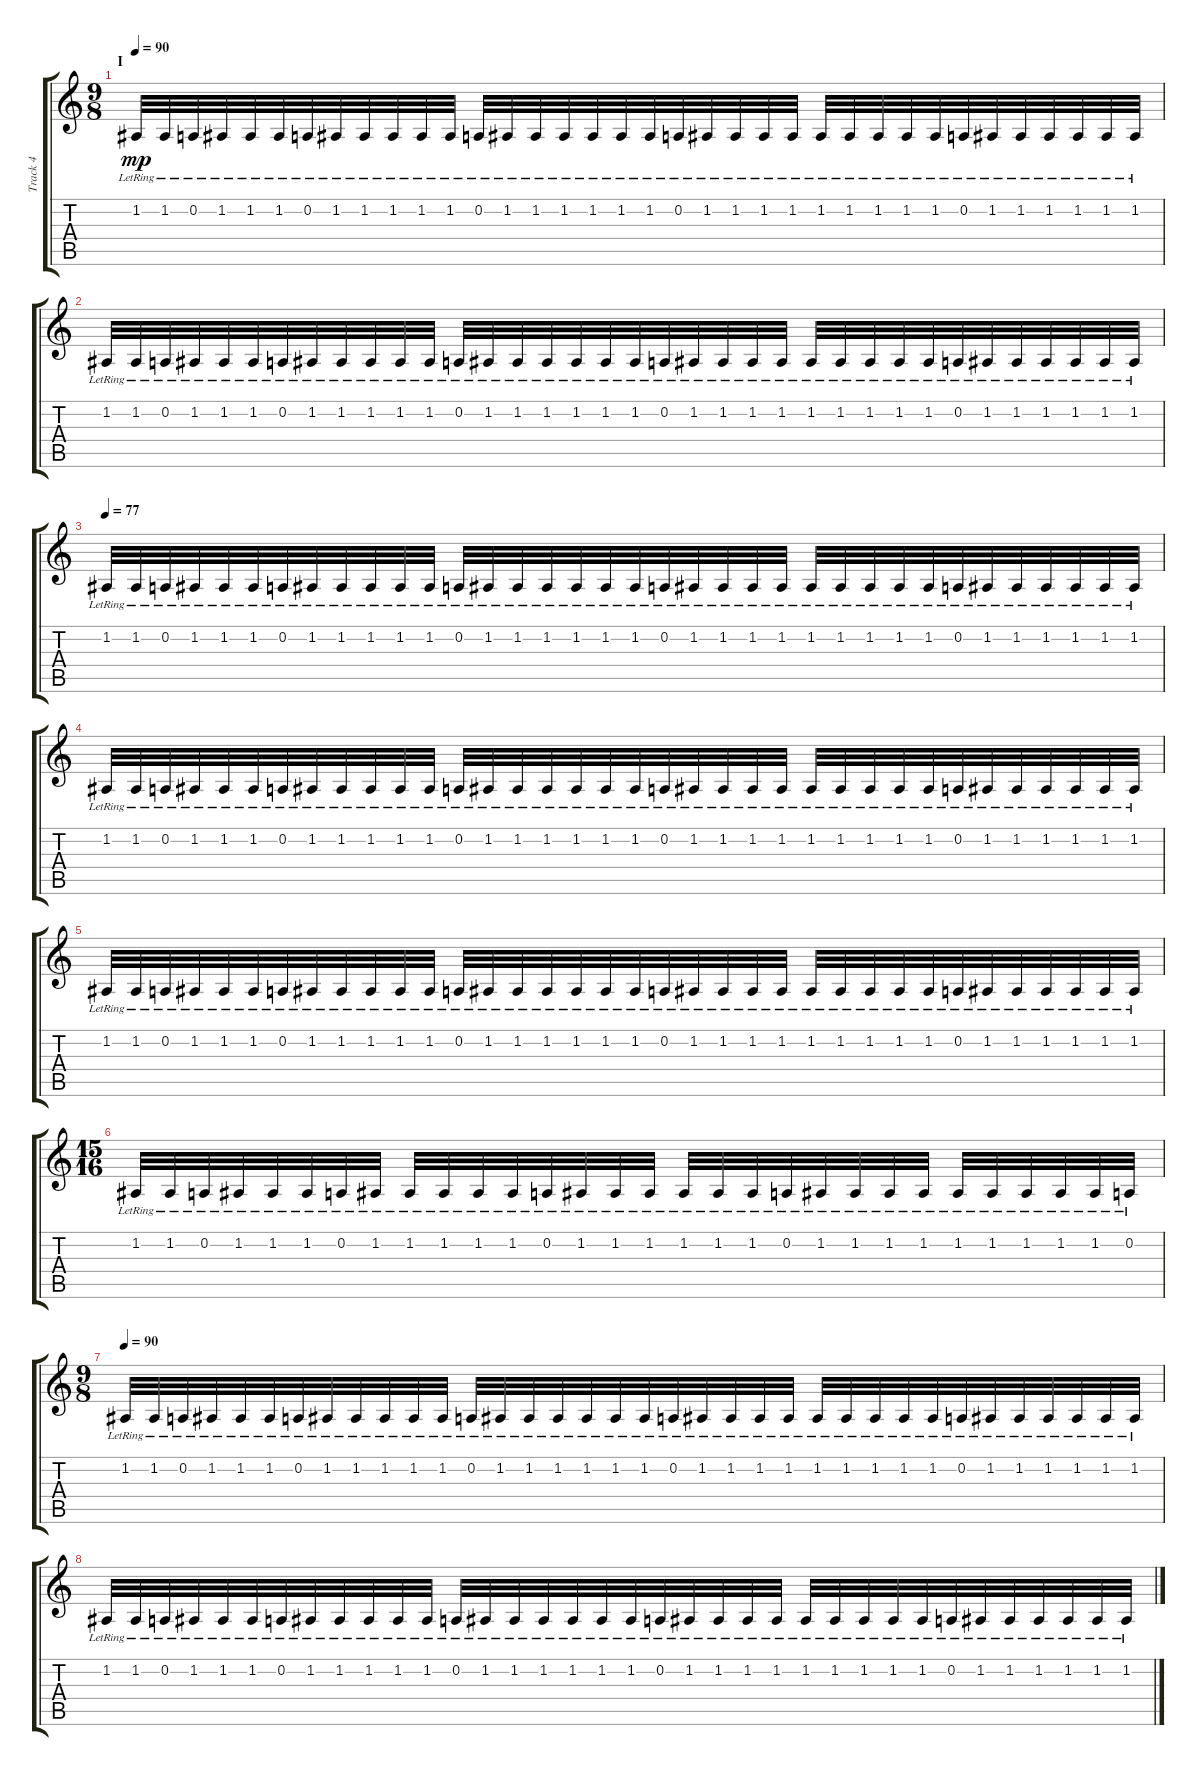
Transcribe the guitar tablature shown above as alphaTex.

\track ("Track 4" "Track 4") {instrument telephonering}
\staff {score tabs}
\tuning (D4 A3 F3 C3 G2 D2) {hide}
\ts (9 8)
\section ("" "I")
\tempo 90
\clef g2
\ks c
1.2{lr}.32{dy mp volume 13 instrument telephonering} 1.2{lr}.32 0.2{lr}.32 1.2{lr}.32 1.2{lr}.32 1.2{lr}.32 0.2{lr}.32 1.2{lr}.32 1.2{lr}.32 1.2{lr}.32 1.2{lr}.32 1.2{lr}.32 0.2{lr}.32 1.2{lr}.32 1.2{lr}.32 1.2{lr}.32 1.2{lr}.32 1.2{lr}.32 1.2{lr}.32 0.2{lr}.32 1.2{lr}.32 1.2{lr}.32 1.2{lr}.32 1.2{lr}.32 1.2{lr}.32 1.2{lr}.32 1.2{lr}.32 1.2{lr}.32 1.2{lr}.32 0.2{lr}.32 1.2{lr}.32 1.2{lr}.32 1.2{lr}.32 1.2{lr}.32 1.2{lr}.32 1.2{lr}.32 |
1.2{lr}.32 1.2{lr}.32 0.2{lr}.32 1.2{lr}.32 1.2{lr}.32 1.2{lr}.32 0.2{lr}.32 1.2{lr}.32 1.2{lr}.32 1.2{lr}.32 1.2{lr}.32 1.2{lr}.32 0.2{lr}.32 1.2{lr}.32 1.2{lr}.32 1.2{lr}.32 1.2{lr}.32 1.2{lr}.32 1.2{lr}.32 0.2{lr}.32 1.2{lr}.32 1.2{lr}.32 1.2{lr}.32 1.2{lr}.32 1.2{lr}.32 1.2{lr}.32 1.2{lr}.32 1.2{lr}.32 1.2{lr}.32 0.2{lr}.32 1.2{lr}.32 1.2{lr}.32 1.2{lr}.32 1.2{lr}.32 1.2{lr}.32 1.2{lr}.32 |
\tempo 77
1.2{lr}.32 1.2{lr}.32 0.2{lr}.32 1.2{lr}.32 1.2{lr}.32 1.2{lr}.32 0.2{lr}.32 1.2{lr}.32 1.2{lr}.32 1.2{lr}.32 1.2{lr}.32 1.2{lr}.32 0.2{lr}.32 1.2{lr}.32 1.2{lr}.32 1.2{lr}.32 1.2{lr}.32 1.2{lr}.32 1.2{lr}.32 0.2{lr}.32 1.2{lr}.32 1.2{lr}.32 1.2{lr}.32 1.2{lr}.32 1.2{lr}.32 1.2{lr}.32 1.2{lr}.32 1.2{lr}.32 1.2{lr}.32 0.2{lr}.32 1.2{lr}.32 1.2{lr}.32 1.2{lr}.32 1.2{lr}.32 1.2{lr}.32 1.2{lr}.32 |
1.2{lr}.32 1.2{lr}.32 0.2{lr}.32 1.2{lr}.32 1.2{lr}.32 1.2{lr}.32 0.2{lr}.32 1.2{lr}.32 1.2{lr}.32 1.2{lr}.32 1.2{lr}.32 1.2{lr}.32 0.2{lr}.32 1.2{lr}.32 1.2{lr}.32 1.2{lr}.32 1.2{lr}.32 1.2{lr}.32 1.2{lr}.32 0.2{lr}.32 1.2{lr}.32 1.2{lr}.32 1.2{lr}.32 1.2{lr}.32 1.2{lr}.32 1.2{lr}.32 1.2{lr}.32 1.2{lr}.32 1.2{lr}.32 0.2{lr}.32 1.2{lr}.32 1.2{lr}.32 1.2{lr}.32 1.2{lr}.32 1.2{lr}.32 1.2{lr}.32 |
1.2{lr}.32{volume 0} 1.2{lr}.32 0.2{lr}.32 1.2{lr}.32 1.2{lr}.32 1.2{lr}.32 0.2{lr}.32 1.2{lr}.32 1.2{lr}.32 1.2{lr}.32 1.2{lr}.32 1.2{lr}.32 0.2{lr}.32 1.2{lr}.32 1.2{lr}.32 1.2{lr}.32 1.2{lr}.32 1.2{lr}.32 1.2{lr}.32 0.2{lr}.32 1.2{lr}.32 1.2{lr}.32 1.2{lr}.32 1.2{lr}.32 1.2{lr}.32 1.2{lr}.32 1.2{lr}.32 1.2{lr}.32 1.2{lr}.32 0.2{lr}.32 1.2{lr}.32 1.2{lr}.32 1.2{lr}.32 1.2{lr}.32 1.2{lr}.32 1.2{lr}.32 |
\ts (15 16)
1.2{lr}.32 1.2{lr}.32 0.2{lr}.32 1.2{lr}.32 1.2{lr}.32 1.2{lr}.32 0.2{lr}.32 1.2{lr}.32 1.2{lr}.32 1.2{lr}.32 1.2{lr}.32 1.2{lr}.32 0.2{lr}.32 1.2{lr}.32 1.2{lr}.32 1.2{lr}.32 1.2{lr}.32 1.2{lr}.32 1.2{lr}.32 0.2{lr}.32 1.2{lr}.32 1.2{lr}.32 1.2{lr}.32 1.2{lr}.32 1.2{lr}.32 1.2{lr}.32 1.2{lr}.32 1.2{lr}.32 1.2{lr}.32 0.2{lr}.32 |
\ts (9 8)
\tempo 90
1.2{lr}.32{volume 13} 1.2{lr}.32 0.2{lr}.32 1.2{lr}.32 1.2{lr}.32 1.2{lr}.32 0.2{lr}.32 1.2{lr}.32 1.2{lr}.32 1.2{lr}.32 1.2{lr}.32 1.2{lr}.32 0.2{lr}.32 1.2{lr}.32 1.2{lr}.32 1.2{lr}.32 1.2{lr}.32 1.2{lr}.32 1.2{lr}.32 0.2{lr}.32 1.2{lr}.32 1.2{lr}.32 1.2{lr}.32 1.2{lr}.32 1.2{lr}.32 1.2{lr}.32 1.2{lr}.32 1.2{lr}.32 1.2{lr}.32 0.2{lr}.32 1.2{lr}.32 1.2{lr}.32 1.2{lr}.32 1.2{lr}.32 1.2{lr}.32 1.2{lr}.32 |
1.2{lr}.32 1.2{lr}.32 0.2{lr}.32 1.2{lr}.32 1.2{lr}.32 1.2{lr}.32 0.2{lr}.32 1.2{lr}.32 1.2{lr}.32 1.2{lr}.32 1.2{lr}.32 1.2{lr}.32 0.2{lr}.32 1.2{lr}.32 1.2{lr}.32 1.2{lr}.32 1.2{lr}.32 1.2{lr}.32 1.2{lr}.32 0.2{lr}.32 1.2{lr}.32 1.2{lr}.32 1.2{lr}.32 1.2{lr}.32 1.2{lr}.32 1.2{lr}.32 1.2{lr}.32 1.2{lr}.32 1.2{lr}.32 0.2{lr}.32 1.2{lr}.32 1.2{lr}.32 1.2{lr}.32 1.2{lr}.32 1.2{lr}.32 1.2{lr}.32
